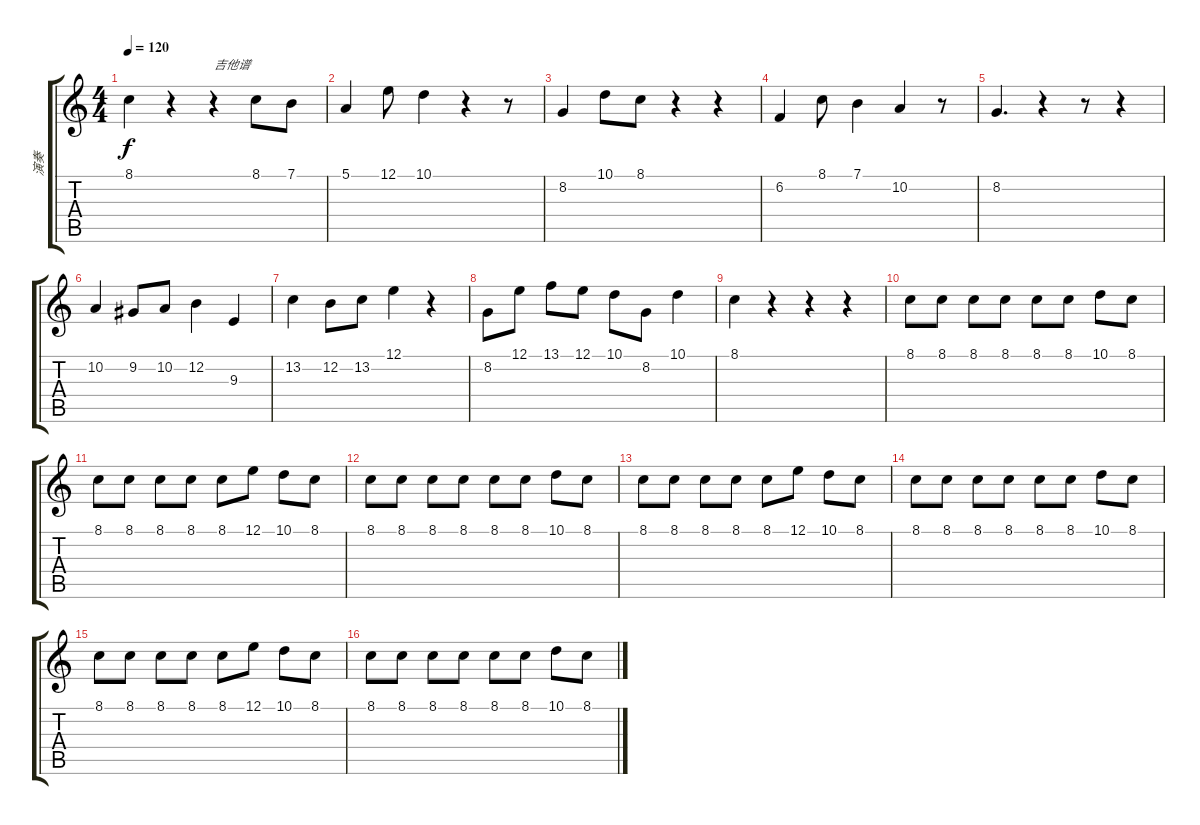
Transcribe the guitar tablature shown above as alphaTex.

\track ("演奏" "演奏") {instrument lead2sawtooth}
\staff {score tabs}
\tuning (E4 B3 G3 D3 A2 D2) {hide}
\ts (4 4)
\tempo 120
\clef g2
\ks c
8.1.4{dy f} r.4 r.4{txt "吉他谱"} 8.1.8 7.1.8 |
5.1.4 12.1.8 10.1.4 r.4 r.8 |
8.2.4 10.1.8 8.1.8 r.4 r.4 |
6.2.4 8.1.8 7.1.4 10.2.4 r.8 |
8.2.4{d} r.4 r.8 r.4 |
10.2.4 9.2.8 10.2.8 12.2.4 9.3.4 |
13.2.4 12.2.8 13.2.8 12.1.4 r.4 |
8.2.8 12.1.8 13.1.8 12.1.8 10.1.8 8.2.8 10.1.4 |
8.1.4 r.4 r.4 r.4 |
8.1.8 8.1.8 8.1.8 8.1.8 8.1.8 8.1.8 10.1.8 8.1.8 |
8.1.8 8.1.8 8.1.8 8.1.8 8.1.8 12.1.8 10.1.8 8.1.8 |
8.1.8 8.1.8 8.1.8 8.1.8 8.1.8 8.1.8 10.1.8 8.1.8 |
8.1.8 8.1.8 8.1.8 8.1.8 8.1.8 12.1.8 10.1.8 8.1.8 |
8.1.8 8.1.8 8.1.8 8.1.8 8.1.8 8.1.8 10.1.8 8.1.8 |
8.1.8 8.1.8 8.1.8 8.1.8 8.1.8 12.1.8 10.1.8 8.1.8 |
8.1.8 8.1.8 8.1.8 8.1.8 8.1.8 8.1.8 10.1.8 8.1.8
